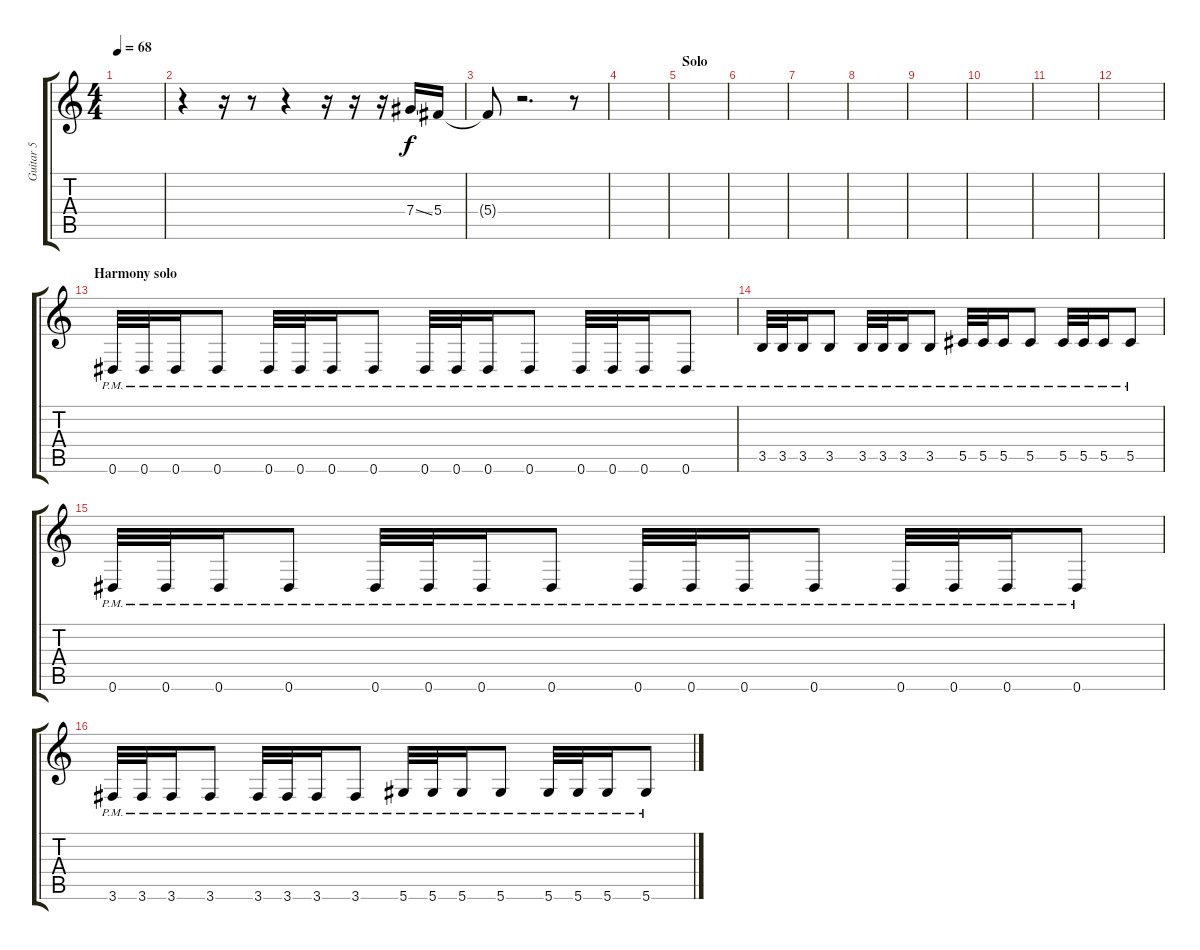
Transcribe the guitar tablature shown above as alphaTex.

\track ("Guitar 5" "Guitar 5") {instrument distortionguitar}
\staff {score tabs}
\tuning (Eb4 Bb3 Gb3 Db3 Ab2 Eb2) {hide}
\ts (4 4)
\tempo 68
\clef g2
\ks c
|
r.4 r.16 r.8 r.4 r.16 r.16 r.16 7.4{ss}.16{volume 16 balance 8 instrument overdrivenguitar} 5.4.16 |
5.4{t}.8 r.2{d} r.8 |
|
\section ("" "Solo")
|
|
|
|
|
|
|
|
\section ("" "Harmony solo")
0.6{pm}.32{volume 16 balance 8} 0.6{pm}.32 0.6{pm}.16 0.6{pm}.8 0.6{pm}.32 0.6{pm}.32 0.6{pm}.16 0.6{pm}.8 0.6{pm}.32 0.6{pm}.32 0.6{pm}.16 0.6{pm}.8 0.6{pm}.32 0.6{pm}.32 0.6{pm}.16 0.6{pm}.8 |
3.5{pm}.32 3.5{pm}.32 3.5{pm}.16 3.5{pm}.8 3.5{pm}.32 3.5{pm}.32 3.5{pm}.16 3.5{pm}.8 5.5{pm}.32 5.5{pm}.32 5.5{pm}.16 5.5{pm}.8 5.5{pm}.32 5.5{pm}.32 5.5{pm}.16 5.5{pm}.8 |
0.6{pm}.32 0.6{pm}.32 0.6{pm}.16 0.6{pm}.8 0.6{pm}.32 0.6{pm}.32 0.6{pm}.16 0.6{pm}.8 0.6{pm}.32 0.6{pm}.32 0.6{pm}.16 0.6{pm}.8 0.6{pm}.32 0.6{pm}.32 0.6{pm}.16 0.6{pm}.8 |
3.6{pm}.32 3.6{pm}.32 3.6{pm}.16 3.6{pm}.8 3.6{pm}.32 3.6{pm}.32 3.6{pm}.16 3.6{pm}.8 5.6{pm}.32 5.6{pm}.32 5.6{pm}.16 5.6{pm}.8 5.6{pm}.32 5.6{pm}.32 5.6{pm}.16 5.6{pm}.8
